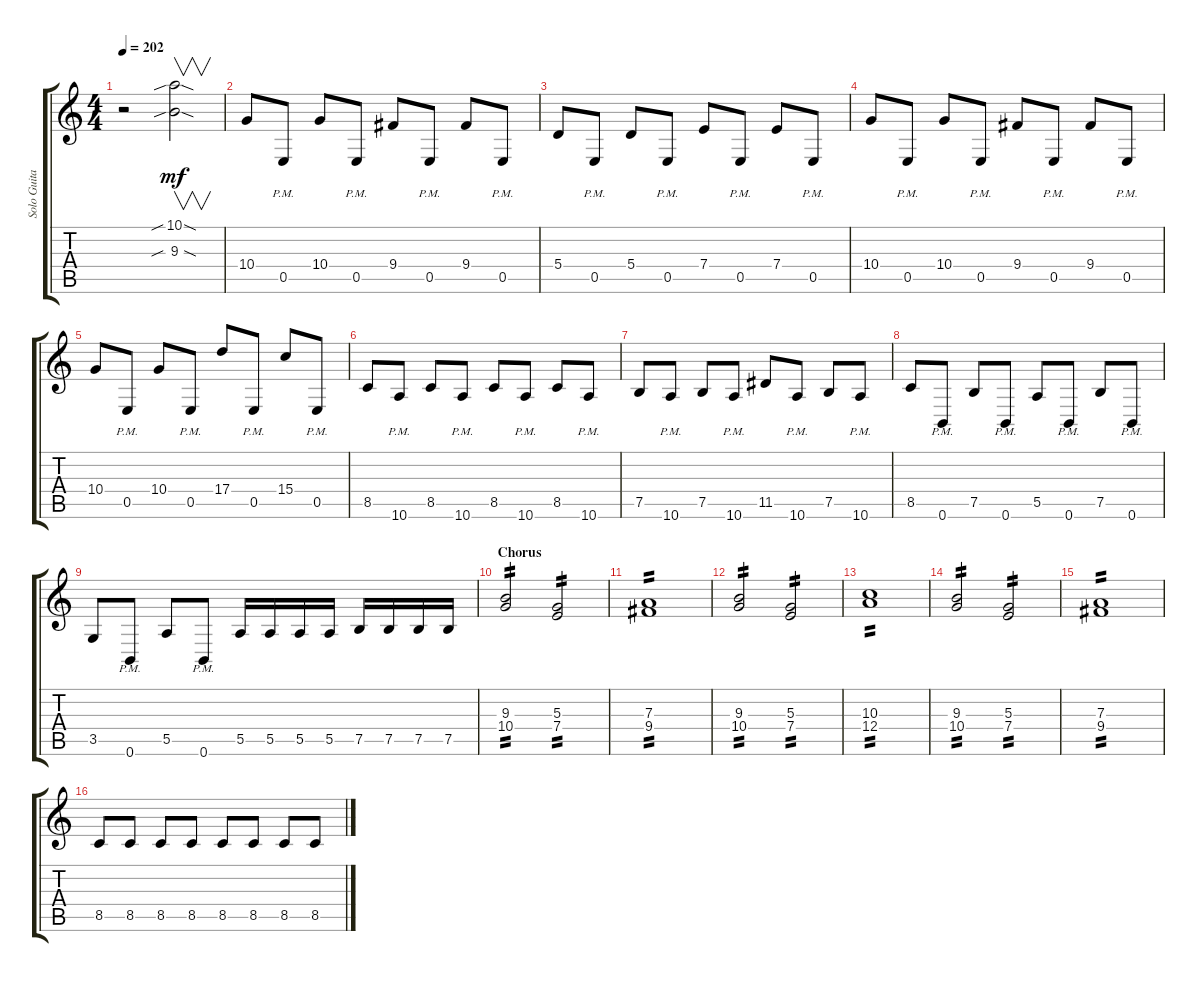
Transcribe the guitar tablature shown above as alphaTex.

\track ("Solo Guitar" "Solo Guita") {instrument distortionguitar}
\staff {score tabs}
\tuning (B3 Gb3 D3 A2 E2 B1) {hide}
\ts (4 4)
\tempo 202
\clef g2
\ks c
r.2{dy mf} (10.1{sib sod} 9.3{sib sod}).2{v} |
10.4.8 0.5{pm}.8 10.4.8 0.5{pm}.8 9.4.8 0.5{pm}.8 9.4.8 0.5{pm}.8 |
5.4.8 0.5{pm}.8 5.4.8 0.5{pm}.8 7.4.8 0.5{pm}.8 7.4.8 0.5{pm}.8 |
10.4.8 0.5{pm}.8 10.4.8 0.5{pm}.8 9.4.8 0.5{pm}.8 9.4.8 0.5{pm}.8 |
10.4.8 0.5{pm}.8 10.4.8 0.5{pm}.8 17.4.8 0.5{pm}.8 15.4.8 0.5{pm}.8 |
8.5.8 10.6{pm}.8 8.5.8 10.6{pm}.8 8.5.8 10.6{pm}.8 8.5.8 10.6{pm}.8 |
7.5.8 10.6{pm}.8 7.5.8 10.6{pm}.8 11.5.8 10.6{pm}.8 7.5.8 10.6{pm}.8 |
8.5.8 0.6{pm}.8 7.5.8 0.6{pm}.8 5.5.8 0.6{pm}.8 7.5.8 0.6{pm}.8 |
3.5.8 0.6{pm}.8 5.5.8 0.6{pm}.8 5.5.16 5.5.16 5.5.16 5.5.16 7.5.16 7.5.16 7.5.16 7.5.16 |
\section ("" "Chorus")
(9.3 10.4).2{tp 2} (5.3 7.4).2{tp 2} |
(7.3 9.4).1{tp 2} |
(9.3 10.4).2{tp 2} (5.3 7.4).2{tp 2} |
(10.3 12.4).1{tp 2} |
(9.3 10.4).2{tp 2} (5.3 7.4).2{tp 2} |
(7.3 9.4).1{tp 2} |
8.5.8 8.5.8 8.5.8 8.5.8 8.5.8 8.5.8 8.5.8 8.5.8
